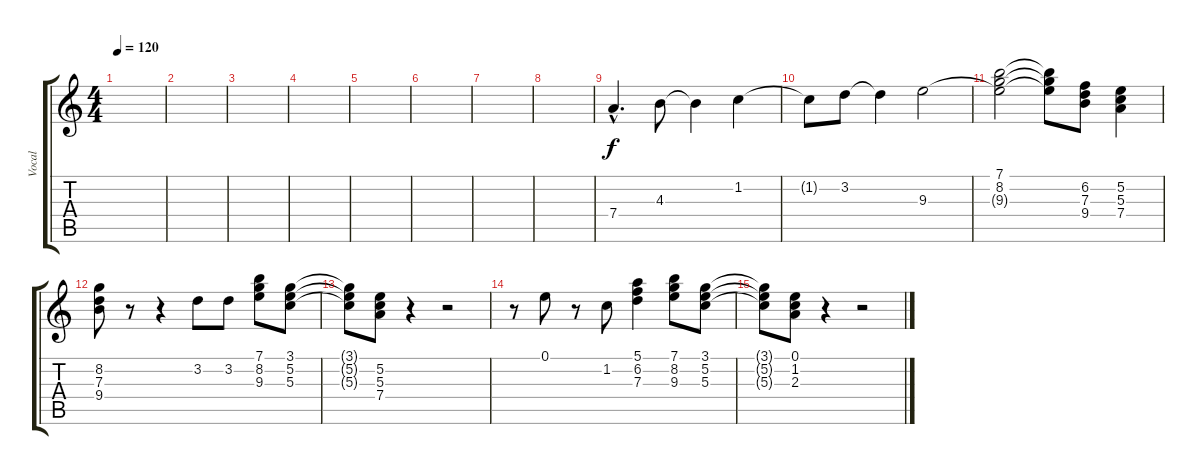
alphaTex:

\track ("Vocal" "Vocal") {instrument electricguitarclean}
\staff {score tabs}
\tuning (E4 B3 G3 D3 A2 E2) {hide}
\ts (4 4)
\tempo 120
\clef g2
\ks aminor
|
|
|
|
|
|
|
|
7.4{hac}.4{d} 4.3.8 4.3{t}.4 1.2.4 |
1.2{t}.8 3.2.8 3.2{t}.4 9.3.2 |
(7.1 8.2 9.3{t}).2 (7.1{t} 8.2{t} 9.3{t}).8 (6.2 7.3 9.4).8 (5.2 5.3 7.4).4 |
(8.2 7.3 9.4).8 r.8 r.4 3.2.8 3.2.8 (7.1 8.2 9.3).8 (3.1 5.2 5.3).8 |
(3.1{t} 5.2{t} 5.3{t}).8 (5.2 5.3 7.4).8 r.4 r.2 |
r.8 0.1.8 r.8 1.2.8 (5.1 6.2 7.3).4 (7.1 8.2 9.3).8 (3.1 5.2 5.3).8 |
(3.1{t} 5.2{t} 5.3{t}).8 (0.1 1.2 2.3).8 r.4 r.2
